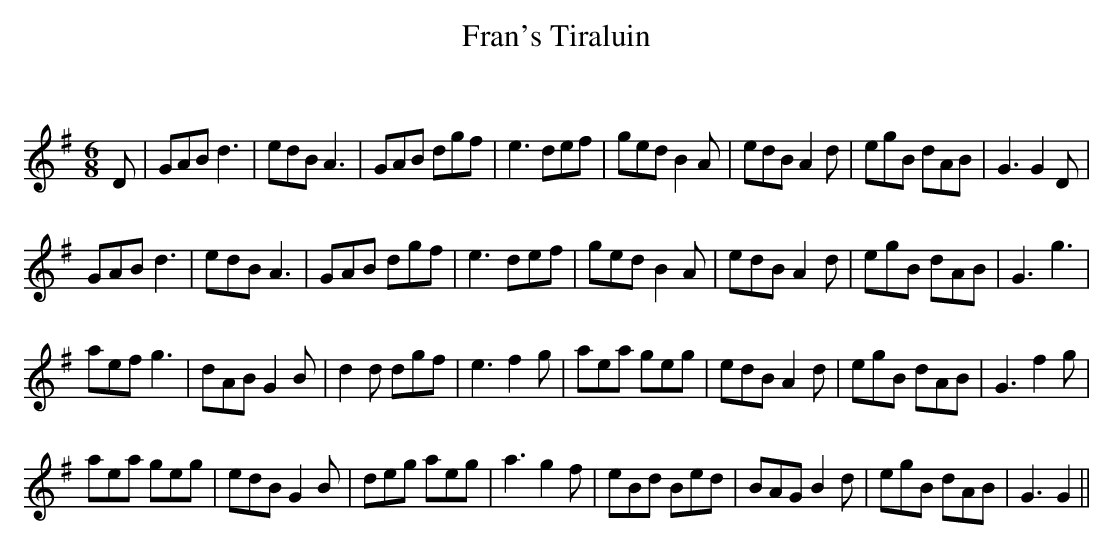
X:1
T: Fran's Tiraluin
C:
Q:180
K:G
M:6/8
L:1/16
D2|G2A2B2 d6|e2d2B2 A6|G2A2B2 d2g2f2|e6 d2e2f2|g2e2d2 B4A2|e2d2B2 A4d2|e2g2B2 d2A2B2|G6 G4D2|
G2A2B2 d6|e2d2B2 A6|G2A2B2 d2g2f2|e6 d2e2f2|g2e2d2 B4A2|e2d2B2 A4d2|e2g2B2 d2A2B2|G6 g6|
a2e2f2 g6|d2A2B2 G4B2|d4d2 d2g2f2|e6 f4g2|a2e2a2 g2e2g2|e2d2B2 A4d2|e2g2B2 d2A2B2|G6 f4g2|
a2e2a2 g2e2g2|e2d2B2 G4B2|d2e2g2 a2e2g2|a6 g4f2|e2B2d2 B2e2d2|B2A2G2 B4d2|e2g2B2 d2A2B2|G6 G4||
